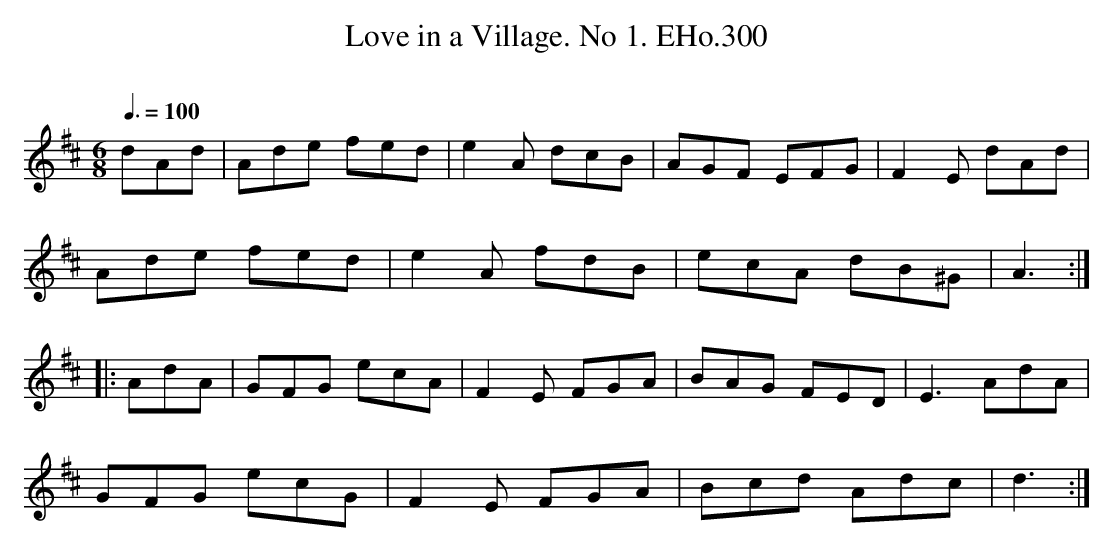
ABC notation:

X:1
T:Love in a Village. No 1. EHo.300
M:6/8
L:1/8
Q:3/8=100
O:
K:D
dAd | Ade fed | e2A dcB | AGF EFG | F2E dAd |
Ade fed | e2A fdB | ecA dB^G | A3 :|
|:AdA | GFG ecA | F2E FGA | BAG FED | E3 AdA |
GFG ecG | F2E FGA |Bcd Adc | d3 :|
